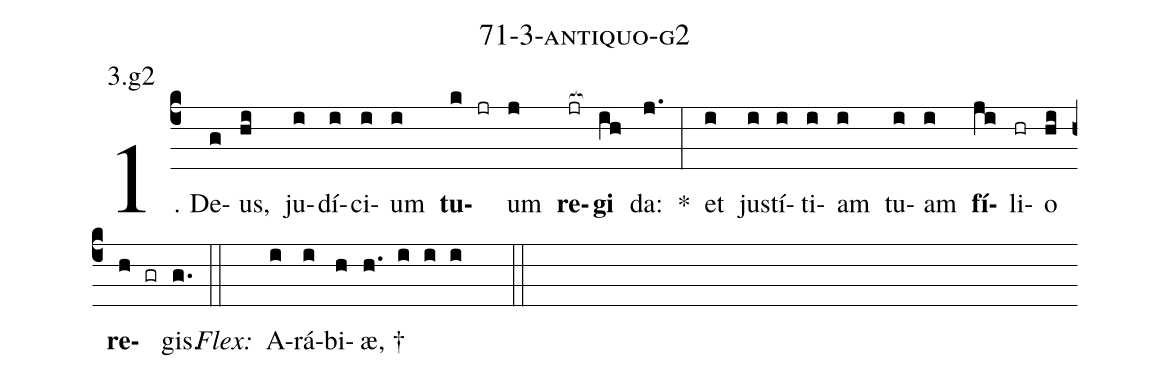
name: 71-3-antiquo-g2;
annotation: 3.g2;
%%
(c4)1. De(g)us,(hi) ju(i)dí(i)ci(i)um(i) <b>tu</b>(k jr)um(j) <b>re</b>(jr[ocb:1{])<b>gi</b>(ih[ocb:0}]) da:(j.) *(:) et(i) jus(i)tí(i)ti(i)am(i) tu(i)am(i) <b>fí</b>(ji)li(hr)o(hi) <b>re</b>(h gr)gis.(g.) (::)
<i>Flex:</i>()  A(i)rá(i)bi(h)æ, †(h. i i i  ::)
